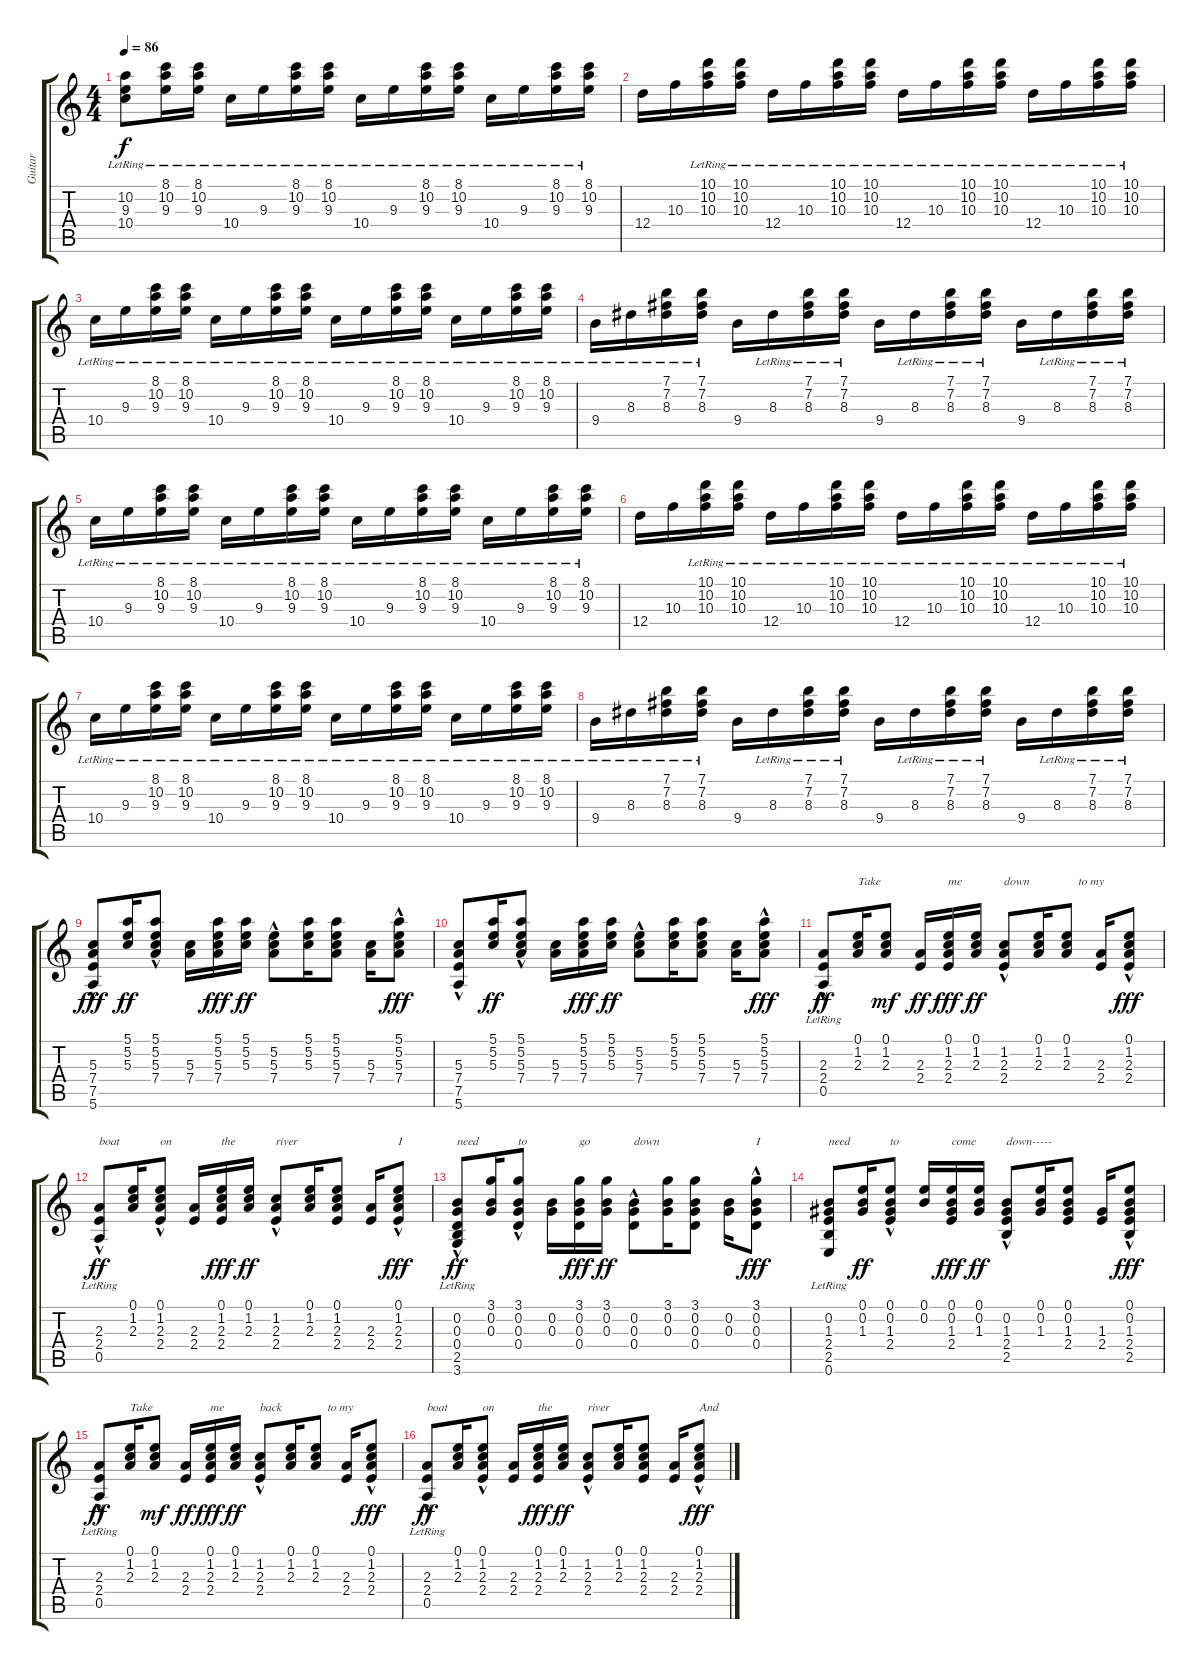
\track ("Guitar" "Guitar") {instrument acousticguitarsteel}
\staff {score tabs}
\tuning (E4 B3 G3 D3 A2 E2) {hide}
\ts (4 4)
\tempo 86
\clef g2
\ks c
(10.2 9.3 10.4{lr}).8{dy f instrument acousticguitarsteel} (8.1 10.2{lr} 9.3).16 (8.1{lr} 10.2 9.3).16 10.4{lr}.16 9.3{lr}.16 (8.1 10.2{lr} 9.3).16 (8.1{lr} 10.2 9.3).16 10.4{lr}.16 9.3{lr}.16 (8.1 10.2{lr} 9.3).16 (8.1{lr} 10.2 9.3).16 10.4{lr}.16 9.3{lr}.16 (8.1 10.2{lr} 9.3).16 (8.1{lr} 10.2 9.3).16 |
12.4.16 10.3.16 (10.1 10.2{lr} 10.3).16 (10.1{lr} 10.2 10.3).16 12.4{lr}.16 10.3{lr}.16 (10.1 10.2{lr} 10.3).16 (10.1{lr} 10.2 10.3).16 12.4{lr}.16 10.3{lr}.16 (10.1 10.2{lr} 10.3).16 (10.1{lr} 10.2 10.3).16 12.4{lr}.16 10.3{lr}.16 (10.1 10.2{lr} 10.3).16 (10.1{lr} 10.2 10.3).16 |
10.4{lr}.16 9.3{lr}.16 (8.1 10.2{lr} 9.3).16 (8.1{lr} 10.2 9.3).16 10.4{lr}.16 9.3{lr}.16 (8.1 10.2{lr} 9.3).16 (8.1{lr} 10.2 9.3).16 10.4{lr}.16 9.3{lr}.16 (8.1 10.2{lr} 9.3).16 (8.1{lr} 10.2 9.3).16 10.4{lr}.16 9.3{lr}.16 (8.1 10.2{lr} 9.3).16 (8.1{lr} 10.2 9.3).16 |
9.4{lr}.16 8.3{lr}.16 (7.1 7.2{lr} 8.3).16 (7.1{lr} 7.2 8.3).16 9.4.16 8.3{lr}.16 (7.1 7.2{lr} 8.3).16 (7.1{lr} 7.2 8.3).16 9.4.16 8.3{lr}.16 (7.1 7.2{lr} 8.3).16 (7.1{lr} 7.2 8.3).16 9.4.16 8.3{lr}.16 (7.1 7.2{lr} 8.3).16 (7.1{lr} 7.2 8.3).16 |
10.4{lr}.16 9.3{lr}.16 (8.1 10.2{lr} 9.3).16 (8.1{lr} 10.2 9.3).16 10.4{lr}.16 9.3{lr}.16 (8.1 10.2{lr} 9.3).16 (8.1{lr} 10.2 9.3).16 10.4{lr}.16 9.3{lr}.16 (8.1 10.2{lr} 9.3).16 (8.1{lr} 10.2 9.3).16 10.4{lr}.16 9.3{lr}.16 (8.1 10.2{lr} 9.3).16 (8.1{lr} 10.2 9.3).16 |
12.4.16 10.3.16 (10.1 10.2{lr} 10.3).16 (10.1{lr} 10.2 10.3).16 12.4{lr}.16 10.3{lr}.16 (10.1 10.2{lr} 10.3).16 (10.1{lr} 10.2 10.3).16 12.4{lr}.16 10.3{lr}.16 (10.1 10.2{lr} 10.3).16 (10.1{lr} 10.2 10.3).16 12.4{lr}.16 10.3{lr}.16 (10.1 10.2{lr} 10.3).16 (10.1{lr} 10.2 10.3).16 |
10.4{lr}.16 9.3{lr}.16 (8.1 10.2{lr} 9.3).16 (8.1{lr} 10.2 9.3).16 10.4{lr}.16 9.3{lr}.16 (8.1 10.2{lr} 9.3).16 (8.1{lr} 10.2 9.3).16 10.4{lr}.16 9.3{lr}.16 (8.1 10.2{lr} 9.3).16 (8.1{lr} 10.2 9.3).16 10.4{lr}.16 9.3{lr}.16 (8.1 10.2{lr} 9.3).16 (8.1{lr} 10.2 9.3).16 |
9.4{lr}.16 8.3{lr}.16 (7.1 7.2{lr} 8.3).16 (7.1{lr} 7.2 8.3).16 9.4.16 8.3{lr}.16 (7.1 7.2{lr} 8.3).16 (7.1{lr} 7.2 8.3).16 9.4.16 8.3{lr}.16 (7.1 7.2{lr} 8.3).16 (7.1{lr} 7.2 8.3).16 9.4.16 8.3{lr}.16 (7.1 7.2{lr} 8.3).16 (7.1{lr} 7.2 8.3).16 |
(5.3{hac} 7.4{hac} 7.5 5.6).8{dy fff} (5.1 5.2 5.3).16{dy ff} (5.1 5.2 5.3 7.4{hac}).8 (5.3 7.4).16 (5.1 5.2 5.3 7.4).16{dy fff} (5.1 5.2 5.3).16{dy ff} (5.2{hac} 5.3{hac} 7.4).8 (5.1 5.2 5.3).16 (5.1 5.2 5.3 7.4).8 (5.3 7.4).16 (5.1 5.2 5.3{hac} 7.4{hac}).8{dy fff} |
(5.3{hac} 7.4{hac} 7.5 5.6).8 (5.1 5.2 5.3).16{dy ff} (5.1 5.2 5.3 7.4{hac}).8 (5.3 7.4).16 (5.1 5.2 5.3 7.4).16{dy fff} (5.1 5.2 5.3).16{dy ff} (5.2{hac} 5.3{hac} 7.4).8 (5.1 5.2 5.3).16 (5.1 5.2 5.3 7.4).8 (5.3 7.4).16 (5.1 5.2 5.3{hac} 7.4{hac}).8{dy fff} |
(2.3{hac} 2.4{hac} 0.5{lr}).8{dy ff} (0.1 1.2 2.3).16{txt "Take"} (0.1 1.2 2.3).8{dy mf} (2.3 2.4).16{dy ff} (0.1 1.2 2.3 2.4).16{txt "me" dy fff} (0.1 1.2 2.3).16{dy ff} (1.2{hac} 2.3{hac} 2.4).8{txt "down"} (0.1 1.2 2.3).16 (0.1 1.2 2.3).8{txt "    to my"} (2.3 2.4).16 (0.1 1.2 2.3{hac} 2.4{hac}).8{dy fff} |
(2.3{hac} 2.4{hac} 0.5{lr}).8{txt "boat" dy ff} (0.1 1.2 2.3).16 (0.1 1.2 2.3 2.4{hac}).8{txt "on"} (2.3 2.4).16 (0.1 1.2 2.3 2.4).16{txt "the" dy fff} (0.1 1.2 2.3).16{dy ff} (1.2{hac} 2.3{hac} 2.4).8{txt "river"} (0.1 1.2 2.3).16 (0.1 1.2 2.3 2.4).8 (2.3 2.4).16 (0.1 1.2 2.3{hac} 2.4{hac}).8{txt "I" dy fff} |
(0.2{hac} 0.3{hac} 0.4 2.5 3.6{lr}).8{txt "need" dy ff} (3.1 0.2 0.3).16 (3.1 0.2 0.3{hac} 0.4).8{txt "to"} (0.2 0.3).16 (3.1 0.2 0.3 0.4).16{txt "go" dy fff} (3.1 0.2 0.3).16{dy ff} (0.2{hac} 0.3{hac} 0.4).8{txt "down"} (3.1 0.2 0.3).16 (3.1 0.2 0.3 0.4).8 (0.2 0.3).16 (3.1 0.2 0.3{hac} 0.4{hac}).8{txt "I" dy fff} |
(0.2 1.3 2.4{lr} 2.5 0.6{lr}).8{txt "need"} (0.1 0.2 1.3).16{dy ff} (0.1 0.2 1.3 2.4{hac}).8{txt "to"} (0.1 0.2).16 (0.1 0.2 1.3 2.4).16{txt "come" dy fff} (0.1 0.2 1.3).16{dy ff} (0.2{hac} 1.3{hac} 2.4 2.5).8{txt "down-----"} (0.1 0.2 1.3).16 (0.1 0.2 1.3 2.4).8 (1.3 2.4).16 (0.1 0.2 1.3{hac} 2.4{hac} 2.5).8{dy fff} |
(2.3{hac} 2.4{hac} 0.5{lr}).8{dy ff} (0.1 1.2 2.3).16{txt "Take"} (0.1 1.2 2.3).8{dy mf} (2.3 2.4).16{dy ff} (0.1 1.2 2.3 2.4).16{txt "me" dy fff} (0.1 1.2 2.3).16{dy ff} (1.2{hac} 2.3{hac} 2.4).8{txt "back"} (0.1 1.2 2.3).16 (0.1 1.2 2.3).8{txt "    to my"} (2.3 2.4).16 (0.1 1.2 2.3{hac} 2.4{hac}).8{dy fff} |
(2.3{hac} 2.4{hac} 0.5{lr}).8{txt "boat" dy ff} (0.1 1.2 2.3).16 (0.1 1.2 2.3 2.4{hac}).8{txt "on"} (2.3 2.4).16 (0.1 1.2 2.3 2.4).16{txt "the" dy fff} (0.1 1.2 2.3).16{dy ff} (1.2{hac} 2.3{hac} 2.4).8{txt "river"} (0.1 1.2 2.3).16 (0.1 1.2 2.3 2.4).8 (2.3 2.4).16 (0.1 1.2 2.3{hac} 2.4{hac}).8{txt "And" dy fff}
